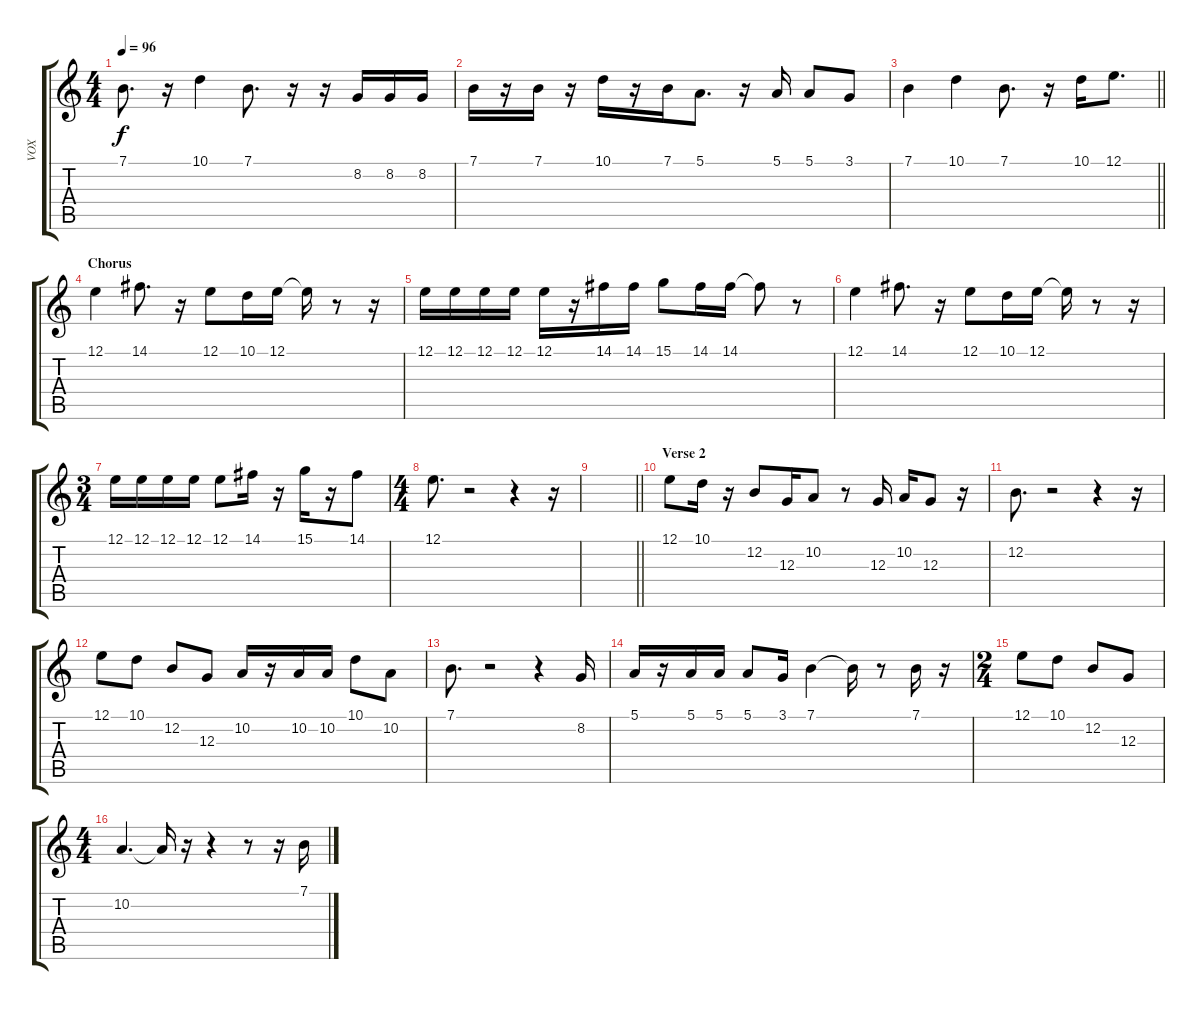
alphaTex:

\track ("VOX" "VOX") {instrument choiraahs}
\staff {score tabs}
\tuning (E4 B3 G3 D3 A2 E2) {hide}
\ts (4 4)
\tempo 96
\clef g2
\ks c
7.1.8{d dy f} r.16 10.1.4 7.1.8{d} r.16 r.16 8.2.16 8.2.16 8.2.16 |
7.1.16 r.16 7.1.16 r.16 10.1.16 r.16 7.1.16 5.1.8{d} r.16 5.1.16 5.1.8 3.1.8 |
\barLineRight lightlight
7.1.4 10.1.4 7.1.8{d} r.16 10.1.16 12.1.8{d} |
\section ("" "Chorus")
12.1.4 14.1.8{d} r.16 12.1.8 10.1.16 12.1.16 12.1{t}.16 r.8 r.16 |
12.1.16 12.1.16 12.1.16 12.1.16 12.1.16 r.16 14.1.16 14.1.16 15.1.8 14.1.16 14.1.16 14.1{t}.8 r.8 |
12.1.4 14.1.8{d} r.16 12.1.8 10.1.16 12.1.16 12.1{t}.16 r.8 r.16 |
\ts (3 4)
12.1.16 12.1.16 12.1.16 12.1.16 12.1.8 14.1.16 r.16 15.1.16 r.16 14.1.8 |
\ts (4 4)
12.1.8{d} r.2 r.4 r.16 |
\barLineRight lightlight
|
\section ("" "Verse 2")
12.1.8 10.1.16 r.16 12.2.8 12.3.16 10.2.8 r.8 12.3.16 10.2.16 12.3.8 r.16 |
12.2.8{d} r.2 r.4 r.16 |
12.1.8 10.1.8 12.2.8 12.3.8 10.2.16 r.16 10.2.16 10.2.16 10.1.8 10.2.8 |
7.1.8{d} r.2 r.4 8.2.16 |
5.1.16 r.16 5.1.16 5.1.16 5.1.8 3.1.16 7.1.4 7.1{t}.16 r.8 7.1.16 r.16 |
\ts (2 4)
12.1.8 10.1.8 12.2.8 12.3.8 |
\ts (4 4)
10.2.4{d} 10.2{t}.16 r.16 r.4 r.8 r.16 7.1.16
